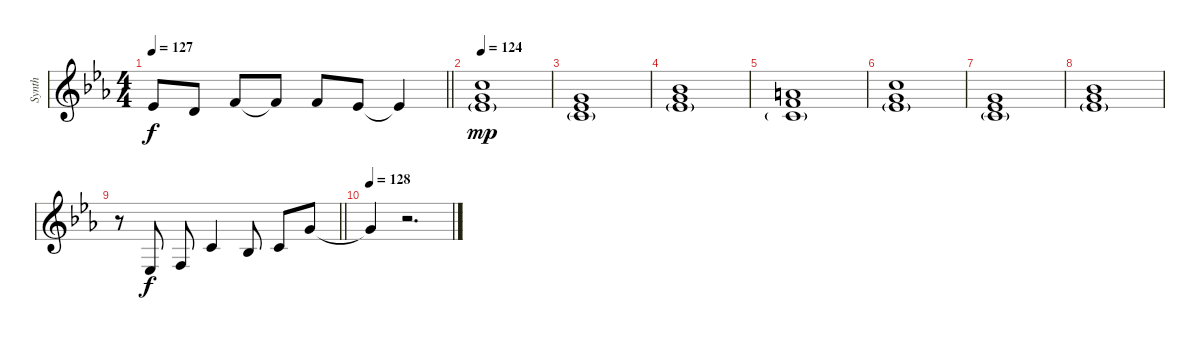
\track ("Synth" "Synth") {instrument stringensemble1}
\staff {score}
\tuning (E4 C4 G3 C3 G2 C2) {hide}
\ts (4 4)
\tempo 127
\clef g2
\barLineRight lightlight
\ks cminor
3.2{t}.8{dy f} 2.2.8 1.1.8 1.1{t}.8 1.1.8 3.2.8 3.2{t}.4 |
\tempo 124
(8.1 7.2 8.3{g}).1{dy mp} |
(3.1 3.2 5.3{g}).1 |
(6.1 7.2 8.3{g}).1 |
(5.1 5.2 5.3{g}).1 |
(8.1 7.2 8.3{g}).1 |
(3.1 3.2 5.3{g}).1 |
(6.1 7.2 8.3{g}).1 |
\barLineRight lightlight
r.8 8.5.8{dy f} 5.4.8 0.2.4 3.3.8 0.2.8 3.1.8 |
\tempo 128
3.1{t}.4 r.2{d}
